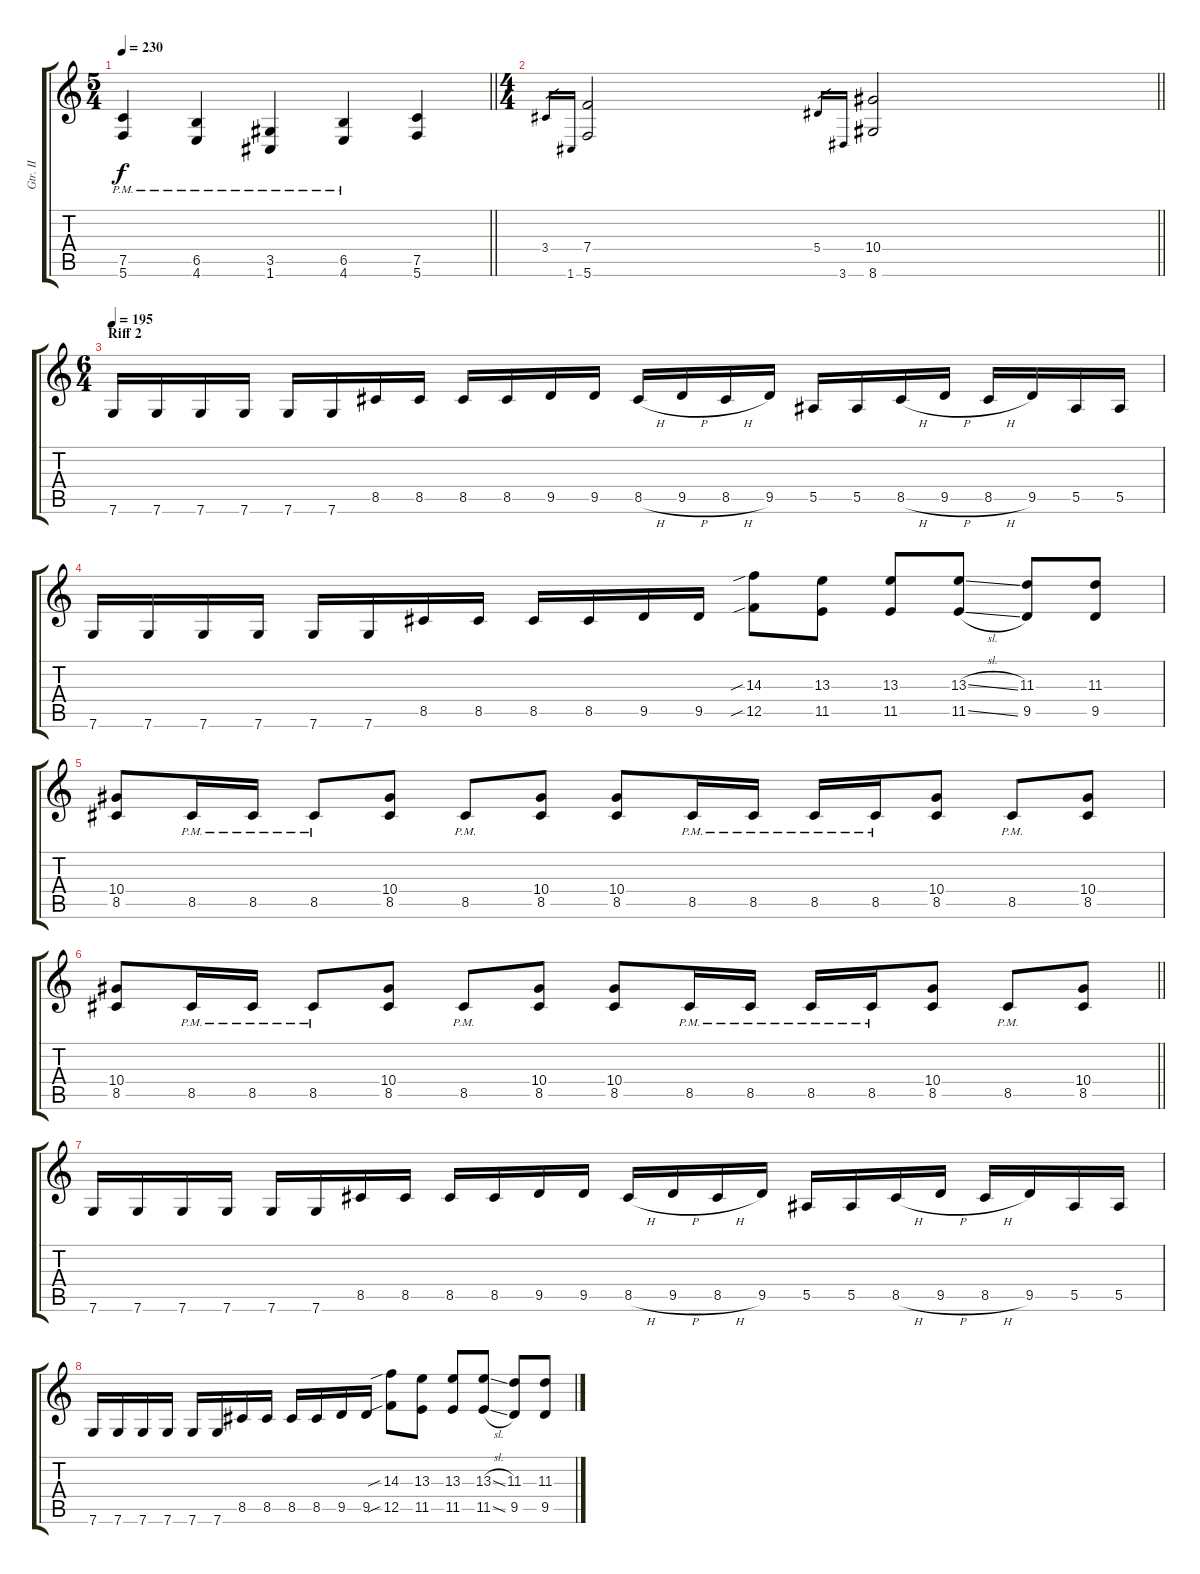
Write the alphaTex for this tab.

\track ("Gtr. II" "Gtr. II") {instrument distortionguitar}
\staff {score tabs}
\tuning (C4 G3 Eb3 Bb2 F2 C2) {hide}
\ts (5 4)
\tempo 230
\clef g2
\barLineRight lightlight
\ks c
(7.5{pm} 5.6{pm}).4{dy f} (6.5{pm} 4.6{pm}).4 (3.5{pm} 1.6{pm}).4 (6.5{pm} 4.6{pm}).4 (7.5 5.6).4 |
\ts (4 4)
\section ("" "")
\barLineRight lightlight
3.4.16{gr} 1.6.16{gr} (7.4 5.6).2 5.4.16{gr} 3.6.16{gr} (10.4 8.6).2 |
\ts (6 4)
\section ("" "Riff 2")
\tempo 195
7.6.16 7.6.16 7.6.16 7.6.16 7.6.16 7.6.16 8.5.16 8.5.16 8.5.16 8.5.16 9.5.16 9.5.16 8.5{h}.16 9.5{h}.16 8.5{h}.16 9.5.16 5.5.16 5.5.16 8.5{h}.16 9.5{h}.16 8.5{h}.16 9.5.16 5.5.16 5.5.16 |
7.6.16 7.6.16 7.6.16 7.6.16 7.6.16 7.6.16 8.5.16 8.5.16 8.5.16 8.5.16 9.5.16 9.5.16 (14.3{sib} 12.5{sib}).8 (13.3 11.5).8 (13.3 11.5).8 (13.3{sl} 11.5{sl}).8 (11.3 9.5).8 (11.3 9.5).8 |
(10.4 8.5).8 8.5{pm}.16 8.5{pm}.16 8.5{pm}.8 (10.4 8.5).8 8.5{pm}.8 (10.4 8.5).8 (10.4 8.5).8 8.5{pm}.16 8.5{pm}.16 8.5{pm}.16 8.5{pm}.16 (10.4 8.5).8 8.5{pm}.8 (10.4 8.5).8 |
\barLineRight lightlight
(10.4 8.5).8 8.5{pm}.16 8.5{pm}.16 8.5{pm}.8 (10.4 8.5).8 8.5{pm}.8 (10.4 8.5).8 (10.4 8.5).8 8.5{pm}.16 8.5{pm}.16 8.5{pm}.16 8.5{pm}.16 (10.4 8.5).8 8.5{pm}.8 (10.4 8.5).8 |
7.6.16 7.6.16 7.6.16 7.6.16 7.6.16 7.6.16 8.5.16 8.5.16 8.5.16 8.5.16 9.5.16 9.5.16 8.5{h}.16 9.5{h}.16 8.5{h}.16 9.5.16 5.5.16 5.5.16 8.5{h}.16 9.5{h}.16 8.5{h}.16 9.5.16 5.5.16 5.5.16 |
7.6.16 7.6.16 7.6.16 7.6.16 7.6.16 7.6.16 8.5.16 8.5.16 8.5.16 8.5.16 9.5.16 9.5.16 (14.3{sib} 12.5{sib}).8 (13.3 11.5).8 (13.3 11.5).8 (13.3{sl} 11.5{sl}).8 (11.3 9.5).8 (11.3 9.5).8
